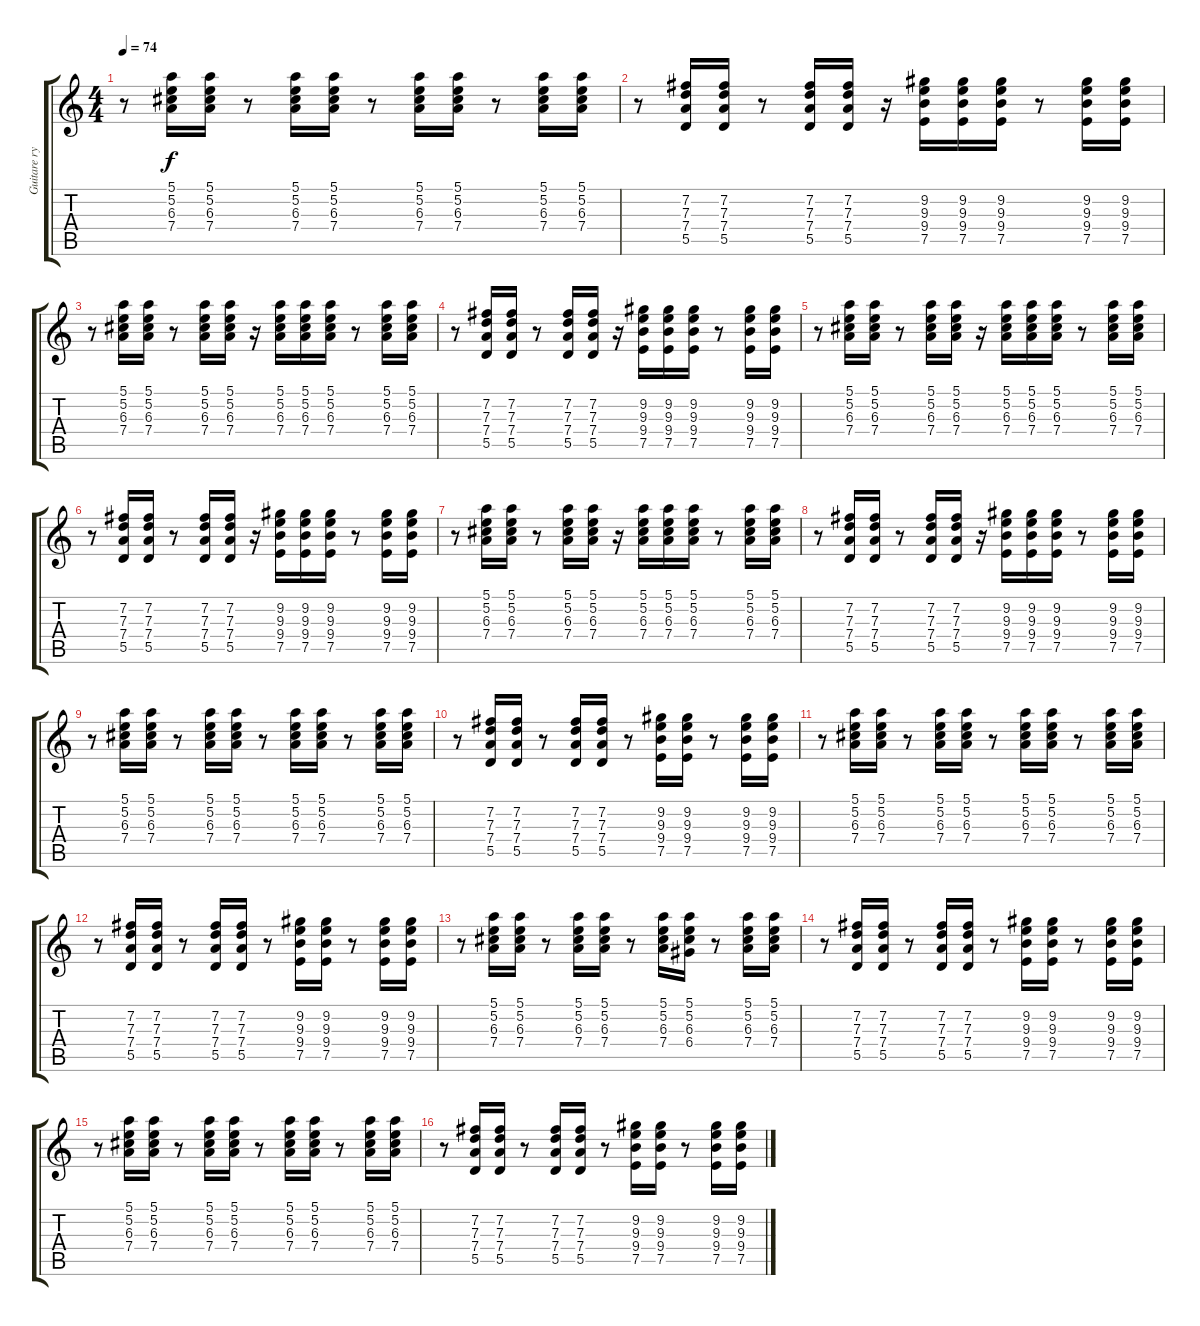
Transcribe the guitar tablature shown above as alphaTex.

\track ("Guitare rythmique" "Guitare ry") {instrument electricguitarmuted}
\staff {score tabs}
\tuning (E4 B3 G3 D3 A2 E2) {hide}
\ts (4 4)
\tempo 74
\clef g2
\ks c
r.8{dy f} (5.1 5.2 6.3 7.4).16 (5.1 5.2 6.3 7.4).16 r.8 (5.1 5.2 6.3 7.4).16 (5.1 5.2 6.3 7.4).16 r.8 (5.1 5.2 6.3 7.4).16 (5.1 5.2 6.3 7.4).16 r.8 (5.1 5.2 6.3 7.4).16 (5.1 5.2 6.3 7.4).16 |
r.8 (7.2 7.3 7.4 5.5).16 (7.2 7.3 7.4 5.5).16 r.8 (7.2 7.3 7.4 5.5).16 (7.2 7.3 7.4 5.5).16 r.16 (9.2 9.3 9.4 7.5).16 (9.2 9.3 9.4 7.5).16 (9.2 9.3 9.4 7.5).16 r.8 (9.2 9.3 9.4 7.5).16 (9.2 9.3 9.4 7.5).16 |
r.8 (5.1 5.2 6.3 7.4).16 (5.1 5.2 6.3 7.4).16 r.8 (5.1 5.2 6.3 7.4).16 (5.1 5.2 6.3 7.4).16 r.16 (5.1 5.2 6.3 7.4).16 (5.1 5.2 6.3 7.4).16 (5.1 5.2 6.3 7.4).16 r.8 (5.1 5.2 6.3 7.4).16 (5.1 5.2 6.3 7.4).16 |
r.8 (7.2 7.3 7.4 5.5).16 (7.2 7.3 7.4 5.5).16 r.8 (7.2 7.3 7.4 5.5).16 (7.2 7.3 7.4 5.5).16 r.16 (9.2 9.3 9.4 7.5).16 (9.2 9.3 9.4 7.5).16 (9.2 9.3 9.4 7.5).16 r.8 (9.2 9.3 9.4 7.5).16 (9.2 9.3 9.4 7.5).16 |
r.8 (5.1 5.2 6.3 7.4).16 (5.1 5.2 6.3 7.4).16 r.8 (5.1 5.2 6.3 7.4).16 (5.1 5.2 6.3 7.4).16 r.16 (5.1 5.2 6.3 7.4).16 (5.1 5.2 6.3 7.4).16 (5.1 5.2 6.3 7.4).16 r.8 (5.1 5.2 6.3 7.4).16 (5.1 5.2 6.3 7.4).16 |
r.8 (7.2 7.3 7.4 5.5).16 (7.2 7.3 7.4 5.5).16 r.8 (7.2 7.3 7.4 5.5).16 (7.2 7.3 7.4 5.5).16 r.16 (9.2 9.3 9.4 7.5).16 (9.2 9.3 9.4 7.5).16 (9.2 9.3 9.4 7.5).16 r.8 (9.2 9.3 9.4 7.5).16 (9.2 9.3 9.4 7.5).16 |
r.8 (5.1 5.2 6.3 7.4).16 (5.1 5.2 6.3 7.4).16 r.8 (5.1 5.2 6.3 7.4).16 (5.1 5.2 6.3 7.4).16 r.16 (5.1 5.2 6.3 7.4).16 (5.1 5.2 6.3 7.4).16 (5.1 5.2 6.3 7.4).16 r.8 (5.1 5.2 6.3 7.4).16 (5.1 5.2 6.3 7.4).16 |
r.8 (7.2 7.3 7.4 5.5).16 (7.2 7.3 7.4 5.5).16 r.8 (7.2 7.3 7.4 5.5).16 (7.2 7.3 7.4 5.5).16 r.16 (9.2 9.3 9.4 7.5).16 (9.2 9.3 9.4 7.5).16 (9.2 9.3 9.4 7.5).16 r.8 (9.2 9.3 9.4 7.5).16 (9.2 9.3 9.4 7.5).16 |
r.8 (5.1 5.2 6.3 7.4).16 (5.1 5.2 6.3 7.4).16 r.8 (5.1 5.2 6.3 7.4).16 (5.1 5.2 6.3 7.4).16 r.8 (5.1 5.2 6.3 7.4).16 (5.1 5.2 6.3 7.4).16 r.8 (5.1 5.2 6.3 7.4).16 (5.1 5.2 6.3 7.4).16 |
r.8 (7.2 7.3 7.4 5.5).16 (7.2 7.3 7.4 5.5).16 r.8 (7.2 7.3 7.4 5.5).16 (7.2 7.3 7.4 5.5).16 r.8 (9.2 9.3 9.4 7.5).16 (9.2 9.3 9.4 7.5).16 r.8 (9.2 9.3 9.4 7.5).16 (9.2 9.3 9.4 7.5).16 |
r.8 (5.1 5.2 6.3 7.4).16 (5.1 5.2 6.3 7.4).16 r.8 (5.1 5.2 6.3 7.4).16 (5.1 5.2 6.3 7.4).16 r.8 (5.1 5.2 6.3 7.4).16 (5.1 5.2 6.3 7.4).16 r.8 (5.1 5.2 6.3 7.4).16 (5.1 5.2 6.3 7.4).16 |
r.8 (7.2 7.3 7.4 5.5).16 (7.2 7.3 7.4 5.5).16 r.8 (7.2 7.3 7.4 5.5).16 (7.2 7.3 7.4 5.5).16 r.8 (9.2 9.3 9.4 7.5).16 (9.2 9.3 9.4 7.5).16 r.8 (9.2 9.3 9.4 7.5).16 (9.2 9.3 9.4 7.5).16 |
r.8 (5.1 5.2 6.3 7.4).16 (5.1 5.2 6.3 7.4).16 r.8 (5.1 5.2 6.3 7.4).16 (5.1 5.2 6.3 7.4).16 r.8 (5.1 5.2 6.3 7.4).16 (5.1 5.2 6.3 6.4).16 r.8 (5.1 5.2 6.3 7.4).16 (5.1 5.2 6.3 7.4).16 |
r.8 (7.2 7.3 7.4 5.5).16 (7.2 7.3 7.4 5.5).16 r.8 (7.2 7.3 7.4 5.5).16 (7.2 7.3 7.4 5.5).16 r.8 (9.2 9.3 9.4 7.5).16 (9.2 9.3 9.4 7.5).16 r.8 (9.2 9.3 9.4 7.5).16 (9.2 9.3 9.4 7.5).16 |
r.8 (5.1 5.2 6.3 7.4).16 (5.1 5.2 6.3 7.4).16 r.8 (5.1 5.2 6.3 7.4).16 (5.1 5.2 6.3 7.4).16 r.8 (5.1 5.2 6.3 7.4).16 (5.1 5.2 6.3 7.4).16 r.8 (5.1 5.2 6.3 7.4).16 (5.1 5.2 6.3 7.4).16 |
r.8 (7.2 7.3 7.4 5.5).16 (7.2 7.3 7.4 5.5).16 r.8 (7.2 7.3 7.4 5.5).16 (7.2 7.3 7.4 5.5).16 r.8 (9.2 9.3 9.4 7.5).16 (9.2 9.3 9.4 7.5).16 r.8 (9.2 9.3 9.4 7.5).16 (9.2 9.3 9.4 7.5).16
